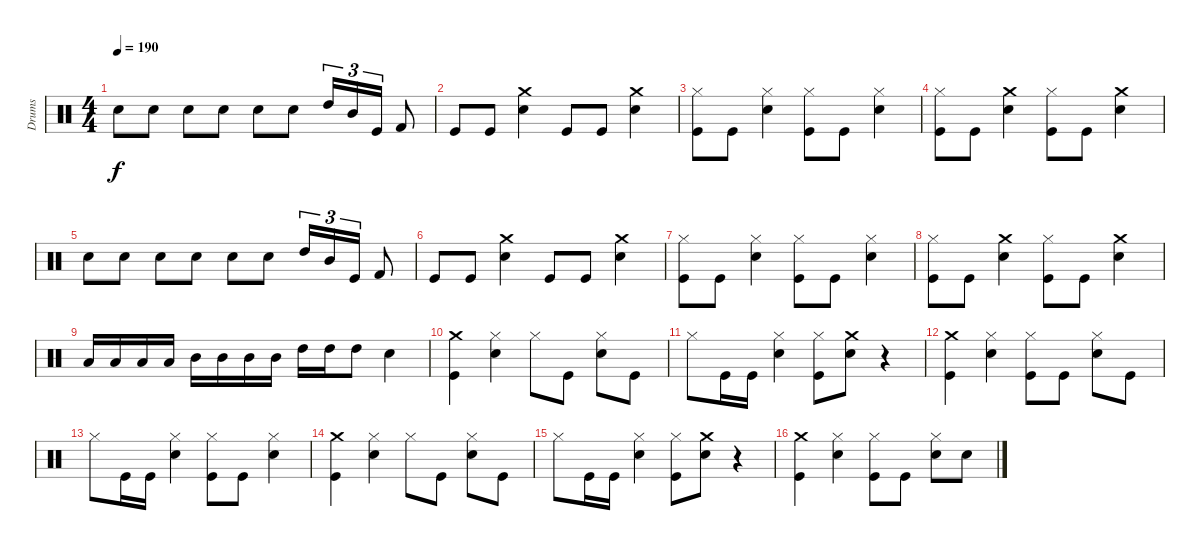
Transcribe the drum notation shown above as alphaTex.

\track ("Drums" "Drums") {instrument percussion}
\staff {score}
\articulation defaults
\ts (4 4)
\tempo 190
\clef neutral
\ks c "Snare (hit) 2".8{dy f} "Snare (hit) 2".8 "Snare (hit) 2".8 "Snare (hit) 2".8 "Snare (hit) 2".8 "Snare (hit) 2".8 "High Tom (hit)".16{tu (3 2)} "Mid Tom (hit)".16{tu (3 2)} "Kick (hit)".16{tu (3 2)} "Kick (hit) 2".8
|
"Kick (hit)".8 "Kick (hit)".8 ("Crash medium (hit)" "Snare (hit) 2").4 "Kick (hit)".8 "Kick (hit)".8 ("Crash medium (hit)" "Snare (hit) 2").4 |
("Kick (hit)" "Hi-Hat (closed)").8 "Kick (hit)".8 ("Snare (hit) 2" "Hi-Hat (closed)").4 ("Kick (hit)" "Hi-Hat (closed)").8 "Kick (hit)".8 ("Snare (hit) 2" "Hi-Hat (closed)").4 |
("Kick (hit)" "Hi-Hat (closed)").8 "Kick (hit)".8 ("Snare (hit) 2" "Crash medium (hit)").4 ("Kick (hit)" "Hi-Hat (closed)").8 "Kick (hit)".8 ("Crash medium (hit)" "Snare (hit) 2").4 |
"Snare (hit) 2".8 "Snare (hit) 2".8 "Snare (hit) 2".8 "Snare (hit) 2".8 "Snare (hit) 2".8 "Snare (hit) 2".8 "High Tom (hit)".16{tu (3 2)} "Mid Tom (hit)".16{tu (3 2)} "Kick (hit)".16{tu (3 2)} "Kick (hit) 2".8 |
"Kick (hit)".8 "Kick (hit)".8 ("Crash medium (hit)" "Snare (hit) 2").4 "Kick (hit)".8 "Kick (hit)".8 ("Crash medium (hit)" "Snare (hit) 2").4 |
("Kick (hit)" "Hi-Hat (closed)").8 "Kick (hit)".8 ("Snare (hit) 2" "Hi-Hat (closed)").4 ("Kick (hit)" "Hi-Hat (closed)").8 "Kick (hit)".8 ("Snare (hit) 2" "Hi-Hat (closed)").4 |
("Kick (hit)" "Hi-Hat (closed)").8 "Kick (hit)".8 ("Snare (hit) 2" "Crash medium (hit)").4 ("Kick (hit)" "Hi-Hat (closed)").8 "Kick (hit)".8 ("Crash medium (hit)" "Snare (hit) 2").4 |
"Low Tom (hit)".16 "Low Tom (hit)".16 "Low Tom (hit)".16 "Low Tom (hit)".16 "Mid Tom (hit)".16 "Mid Tom (hit)".16 "Mid Tom (hit)".16 "Mid Tom (hit)".16 "High Tom (hit)".16 "High Tom (hit)".16 "High Tom (hit)".8 "Snare (hit) 2".4 |
("Kick (hit)" "Crash medium (hit)").4 ("Hi-Hat (closed)" "Snare (hit) 2").4 "Hi-Hat (closed)".8 "Kick (hit)".8 ("Snare (hit) 2" "Hi-Hat (closed)").8 "Kick (hit)".8 |
"Hi-Hat (closed)".8 "Kick (hit)".16 "Kick (hit)".16 ("Snare (hit) 2" "Hi-Hat (closed)").4 ("Hi-Hat (closed)" "Kick (hit)").8 ("Crash medium (hit)" "Snare (hit) 2").8 r.4 |
("Kick (hit)" "Crash medium (hit)").4 ("Hi-Hat (closed)" "Snare (hit) 2").4 ("Hi-Hat (closed)" "Kick (hit)").8 "Kick (hit)".8 ("Snare (hit) 2" "Hi-Hat (closed)").8 "Kick (hit)".8 |
"Hi-Hat (closed)".8 "Kick (hit)".16 "Kick (hit)".16 ("Snare (hit) 2" "Hi-Hat (closed)").4 ("Hi-Hat (closed)" "Kick (hit)").8 "Kick (hit)".8 ("Snare (hit) 2" "Hi-Hat (closed)").4 |
("Kick (hit)" "Crash medium (hit)").4 ("Hi-Hat (closed)" "Snare (hit) 2").4 "Hi-Hat (closed)".8 "Kick (hit)".8 ("Snare (hit) 2" "Hi-Hat (closed)").8 "Kick (hit)".8 |
"Hi-Hat (closed)".8 "Kick (hit)".16 "Kick (hit)".16 ("Snare (hit) 2" "Hi-Hat (closed)").4 ("Hi-Hat (closed)" "Kick (hit)").8 ("Crash medium (hit)" "Snare (hit) 2").8 r.4 |
("Crash medium (hit)" "Kick (hit)").4 ("Snare (hit) 2" "Hi-Hat (closed)").4 ("Hi-Hat (closed)" "Kick (hit)").8 "Kick (hit)".8 ("Hi-Hat (closed)" "Snare (hit) 2").8 "Snare (hit) 2".8
